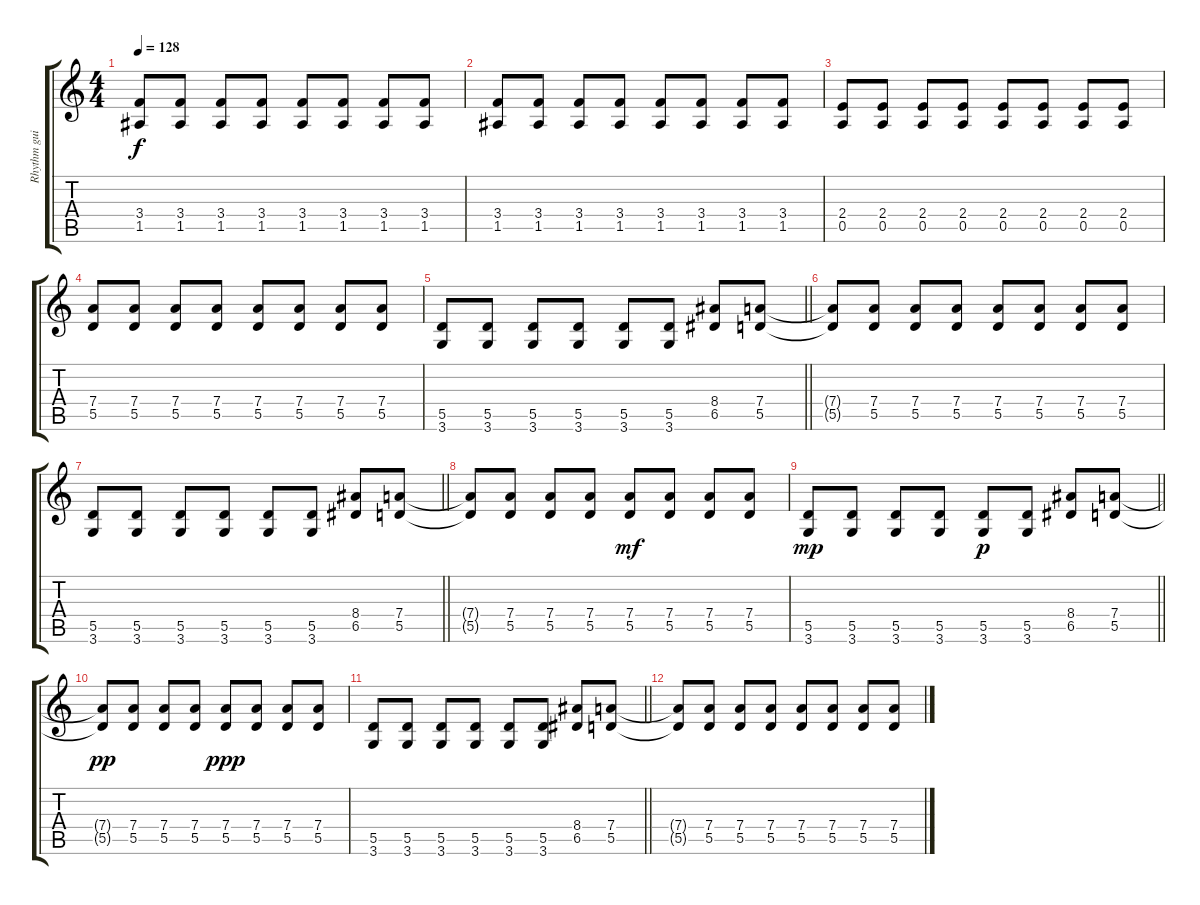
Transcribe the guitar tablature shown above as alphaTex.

\track ("Rhythm guitar" "Rhythm gui") {instrument electricguitarmuted}
\staff {score tabs}
\tuning (E4 B3 G3 D3 A2 E2) {hide}
\ts (4 4)
\tempo 128
\clef g2
\ks c
(3.4 1.5).8{dy f} (3.4 1.5).8 (3.4 1.5).8 (3.4 1.5).8 (3.4 1.5).8 (3.4 1.5).8 (3.4 1.5).8 (3.4 1.5).8 |
(3.4 1.5).8 (3.4 1.5).8 (3.4 1.5).8 (3.4 1.5).8 (3.4 1.5).8 (3.4 1.5).8 (3.4 1.5).8 (3.4 1.5).8 |
(2.4 0.5).8 (2.4 0.5).8 (2.4 0.5).8 (2.4 0.5).8 (2.4 0.5).8 (2.4 0.5).8 (2.4 0.5).8 (2.4 0.5).8 |
(7.4 5.5).8 (7.4 5.5).8 (7.4 5.5).8 (7.4 5.5).8 (7.4 5.5).8 (7.4 5.5).8 (7.4 5.5).8 (7.4 5.5).8 |
\barLineRight lightlight
(5.5 3.6).8 (5.5 3.6).8 (5.5 3.6).8 (5.5 3.6).8 (5.5 3.6).8 (5.5 3.6).8 (8.4 6.5).8 (7.4 5.5).8 |
(7.4{t} 5.5{t}).8 (7.4 5.5).8 (7.4 5.5).8 (7.4 5.5).8 (7.4 5.5).8 (7.4 5.5).8 (7.4 5.5).8 (7.4 5.5).8 |
\barLineRight lightlight
(5.5 3.6).8 (5.5 3.6).8 (5.5 3.6).8 (5.5 3.6).8 (5.5 3.6).8 (5.5 3.6).8 (8.4 6.5).8 (7.4 5.5).8 |
(7.4{t} 5.5{t}).8 (7.4 5.5).8 (7.4 5.5).8 (7.4 5.5).8 (7.4 5.5).8{dy mf} (7.4 5.5).8 (7.4 5.5).8 (7.4 5.5).8 |
\barLineRight lightlight
(5.5 3.6).8{dy mp} (5.5 3.6).8 (5.5 3.6).8 (5.5 3.6).8 (5.5 3.6).8{dy p} (5.5 3.6).8 (8.4 6.5).8 (7.4 5.5).8 |
(7.4{t} 5.5{t}).8{dy pp} (7.4 5.5).8 (7.4 5.5).8 (7.4 5.5).8 (7.4 5.5).8{dy ppp} (7.4 5.5).8 (7.4 5.5).8 (7.4 5.5).8 |
\barLineRight lightlight
(5.5 3.6).8 (5.5 3.6).8 (5.5 3.6).8 (5.5 3.6).8 (5.5 3.6).8 (5.5 3.6).8 (8.4 6.5).8 (7.4 5.5).8 |
(7.4{t} 5.5{t}).8 (7.4 5.5).8 (7.4 5.5).8 (7.4 5.5).8 (7.4 5.5).8 (7.4 5.5).8 (7.4 5.5).8 (7.4 5.5).8
